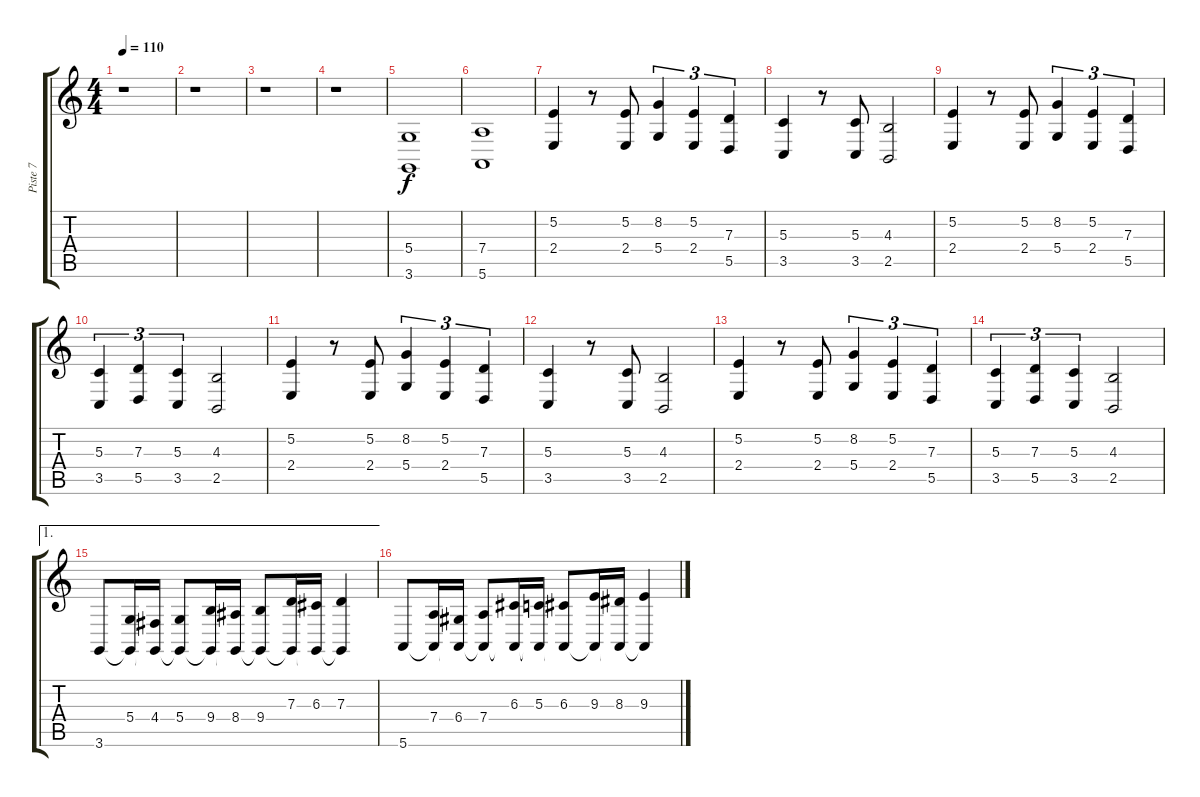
\track ("Piste 7" "Piste 7") {instrument trumpet}
\staff {score tabs}
\tuning (E4 B3 G3 D3 A2 E2) {hide}
\ts (4 4)
\tempo 110
\clef g2
\ks c
r.1{dy f} |
r.1 |
r.1 |
r.1 |
(5.4 3.6).1 |
(7.4 5.6).1 |
(5.2 2.4).4 r.8 (5.2 2.4).8 (8.2 5.4).4{tu (3 2)} (5.2 2.4).4{tu (3 2)} (7.3 5.5).4{tu (3 2)} |
(5.3 3.5).4 r.8 (5.3 3.5).8 (4.3 2.5).2 |
(5.2 2.4).4 r.8 (5.2 2.4).8 (8.2 5.4).4{tu (3 2)} (5.2 2.4).4{tu (3 2)} (7.3 5.5).4{tu (3 2)} |
(5.3 3.5).4{tu (3 2)} (7.3 5.5).4{tu (3 2)} (5.3 3.5).4{tu (3 2)} (4.3 2.5).2 |
(5.2 2.4).4 r.8 (5.2 2.4).8 (8.2 5.4).4{tu (3 2)} (5.2 2.4).4{tu (3 2)} (7.3 5.5).4{tu (3 2)} |
(5.3 3.5).4 r.8 (5.3 3.5).8 (4.3 2.5).2 |
(5.2 2.4).4 r.8 (5.2 2.4).8 (8.2 5.4).4{tu (3 2)} (5.2 2.4).4{tu (3 2)} (7.3 5.5).4{tu (3 2)} |
(5.3 3.5).4{tu (3 2)} (7.3 5.5).4{tu (3 2)} (5.3 3.5).4{tu (3 2)} (4.3 2.5).2 |
\ae 1
3.6.8 (5.4 3.6{t}).16 (4.4 3.6{t}).16 (5.4 3.6{t}).8 (9.4 3.6{t}).16 (8.4 3.6{t}).16 (9.4 3.6{t}).8 (7.3 3.6{t}).16 (6.3 3.6{t}).16 (7.3 3.6{t}).4 |
5.6.8 (7.4 5.6{t}).16 (6.4 5.6{t}).16 (7.4 5.6{t}).8 (6.3 5.6{t}).16 (5.3 5.6{t}).16 (6.3 5.6{t}).8 (9.3 5.6{t}).16 (8.3 5.6{t}).16 (9.3 5.6{t}).4
